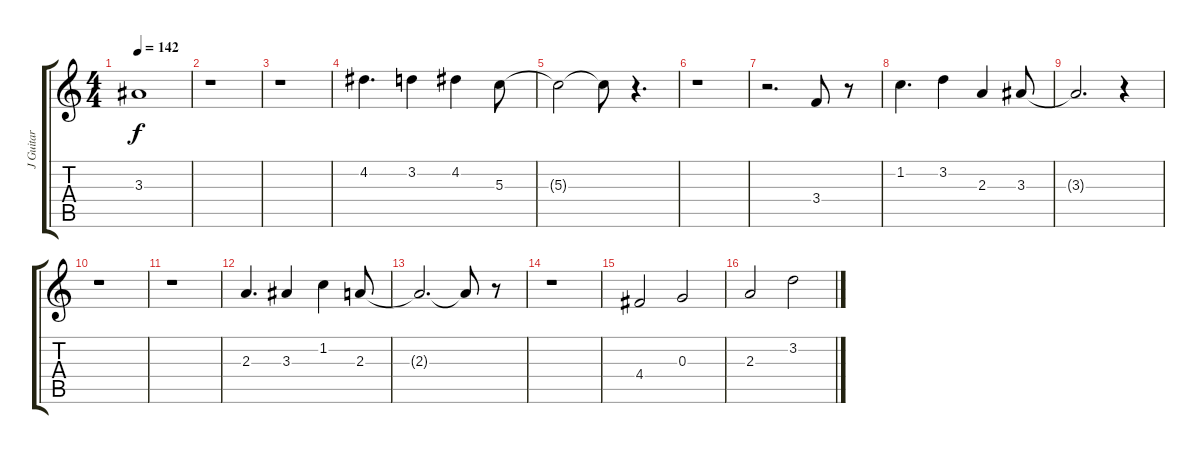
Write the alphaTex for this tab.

\track ("J Guitar" "J Guitar") {instrument electricguitarjazz}
\staff {score tabs}
\tuning (E4 B3 G3 D3 A2 E2) {hide}
\ts (4 4)
\tempo 142
\clef g2
\ks c
3.3.1{dy f} |
r.1 |
r.1 |
4.2.4{d} 3.2.4 4.2.4 5.3.8 |
5.3{t}.2 5.3{t}.8 r.4{d} |
r.1 |
r.2{d} 3.4.8 r.8 |
1.2.4{d} 3.2.4 2.3.4 3.3.8 |
3.3{t}.2{d} r.4 |
r.1 |
r.1 |
2.3.4{d} 3.3.4 1.2.4 2.3.8 |
2.3{t}.2{d} 2.3{t}.8 r.8 |
r.1 |
4.4.2 0.3.2 |
2.3.2 3.2.2
